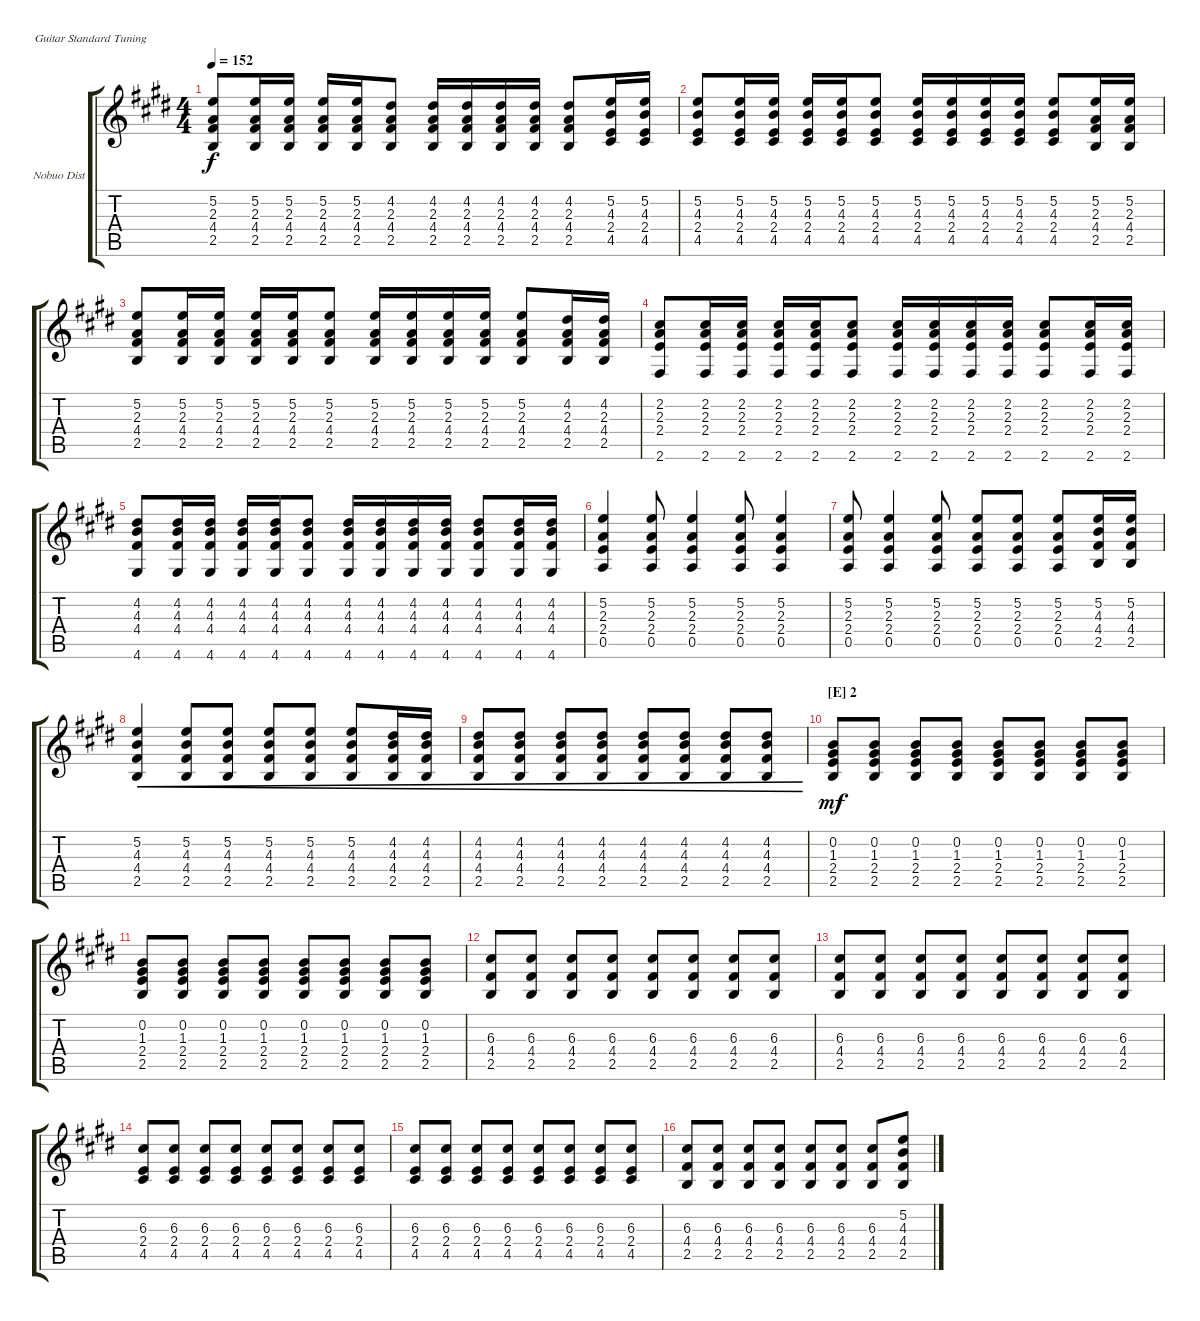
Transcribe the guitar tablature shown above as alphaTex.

\bracketExtendMode groupsimilarinstruments
\firstSystemTrackNameOrientation horizontal
\otherSystemsTrackNameOrientation horizontal
\track ("Nobuo Distortion" "Nobuo Dist") {instrument acousticguitarnylon}
\staff {score tabs}
\tuning (E4 B3 G3 D3 A2 E2)
\ts (4 4)
\tempo 152
\clef g2
\ks e
(4.4 2.3 5.2 2.5).8{dy f} (4.4 2.3 5.2 2.5).16 (4.4 2.3 5.2 2.5).16 (4.4 2.3 5.2 2.5).16 (4.4 2.3 5.2 2.5).16 (4.4 2.3 4.2 2.5).8 (4.4 2.3 4.2 2.5).16 (4.4 2.3 4.2 2.5).16 (4.4 2.3 4.2 2.5).16 (4.4 2.3 4.2 2.5).16 (4.4 2.3 4.2 2.5).8 (2.4 4.3 5.2 4.5).16 (2.4 4.3 5.2 4.5).16 |
(2.4 4.3 5.2 4.5).8 (2.4 4.3 5.2 4.5).16 (2.4 4.3 5.2 4.5).16 (2.4 4.3 5.2 4.5).16 (2.4 4.3 5.2 4.5).16 (2.4 4.3 5.2 4.5).8 (2.4 4.3 5.2 4.5).16 (2.4 4.3 5.2 4.5).16 (2.4 4.3 5.2 4.5).16 (2.4 4.3 5.2 4.5).16 (2.4 4.3 5.2 4.5).8 (4.4 2.3 5.2 2.5).16 (4.4 2.3 5.2 2.5).16 |
(4.4 2.3 5.2 2.5).8 (4.4 2.3 5.2 2.5).16 (4.4 2.3 5.2 2.5).16 (4.4 2.3 5.2 2.5).16 (4.4 2.3 5.2 2.5).16 (4.4 2.3 5.2 2.5).8 (4.4 2.3 5.2 2.5).16 (4.4 2.3 5.2 2.5).16 (4.4 2.3 5.2 2.5).16 (4.4 2.3 5.2 2.5).16 (4.4 2.3 5.2 2.5).8 (4.4 2.3 4.2 2.5).16 (4.4 2.3 4.2 2.5).16 |
(2.4 2.3 2.2 2.6).8 (2.4 2.3 2.2 2.6).16 (2.4 2.3 2.2 2.6).16 (2.4 2.3 2.2 2.6).16 (2.4 2.3 2.2 2.6).16 (2.4 2.3 2.2 2.6).8 (2.4 2.3 2.2 2.6).16 (2.4 2.3 2.2 2.6).16 (2.4 2.3 2.2 2.6).16 (2.4 2.3 2.2 2.6).16 (2.4 2.3 2.2 2.6).8 (2.4 2.3 2.2 2.6).16 (2.4 2.3 2.2 2.6).16 |
(4.4 4.3 4.2 4.6).8 (4.4 4.3 4.2 4.6).16 (4.4 4.3 4.2 4.6).16 (4.4 4.3 4.2 4.6).16 (4.4 4.3 4.2 4.6).16 (4.4 4.3 4.2 4.6).8 (4.4 4.3 4.2 4.6).16 (4.4 4.3 4.2 4.6).16 (4.4 4.3 4.2 4.6).16 (4.4 4.3 4.2 4.6).16 (4.4 4.3 4.2 4.6).8 (4.4 4.3 4.2 4.6).16 (4.4 4.3 4.2 4.6).16 |
(2.4 2.3 5.2 0.5).4 (2.4 2.3 5.2 0.5).8 (2.4 2.3 5.2 0.5).4 (2.4 2.3 5.2 0.5).8 (2.4 2.3 5.2 0.5).4 |
(2.4 2.3 5.2 0.5).8 (2.4 2.3 5.2 0.5).4 (2.4 2.3 5.2 0.5).8 (2.4 2.3 5.2 0.5).8 (2.4 2.3 5.2 0.5).8 (2.4 2.3 5.2 0.5).8 (2.5 4.4 4.3 5.2).16 (5.2 4.3 4.4 2.5).16 |
(2.5 4.4 4.3 5.2).4{cre} (2.5 4.4 4.3 5.2).8{cre} (2.5 4.4 4.3 5.2).8{cre} (2.5 4.4 4.3 5.2).8{cre} (2.5 4.4 4.3 5.2).8{cre} (2.5 4.4 4.3 5.2).8{cre} (2.5 4.4 4.3 4.2).16{cre} (2.5 4.4 4.3 4.2).16{cre} |
(2.5 4.4 4.3 4.2).8{cre} (2.5 4.4 4.3 4.2).8{cre} (2.5 4.4 4.3 4.2).8{cre} (2.5 4.4 4.3 4.2).8{cre} (2.5 4.4 4.3 4.2).8{cre} (2.5 4.4 4.3 4.2).8{cre} (2.5 4.4 4.3 4.2).8{cre} (2.5 4.4 4.3 4.2).8{cre} |
\section ("E" "2")
(2.5 2.4 1.3 0.2).8{dy mf} (2.5 2.4 1.3 0.2).8 (2.5 2.4 1.3 0.2).8 (2.5 2.4 1.3 0.2).8 (2.5 2.4 1.3 0.2).8 (2.5 2.4 1.3 0.2).8 (2.5 2.4 1.3 0.2).8 (2.5 2.4 1.3 0.2).8 |
(2.5 2.4 1.3 0.2).8 (2.5 2.4 1.3 0.2).8 (2.5 2.4 1.3 0.2).8 (2.5 2.4 1.3 0.2).8 (2.5 2.4 1.3 0.2).8 (2.5 2.4 1.3 0.2).8 (2.5 2.4 1.3 0.2).8 (2.5 2.4 1.3 0.2).8 |
(2.5 4.4 6.3).8 (2.5 4.4 6.3).8 (2.5 4.4 6.3).8 (2.5 4.4 6.3).8 (2.5 4.4 6.3).8 (2.5 4.4 6.3).8 (2.5 4.4 6.3).8 (2.5 4.4 6.3).8 |
(2.5 4.4 6.3).8 (2.5 4.4 6.3).8 (2.5 4.4 6.3).8 (2.5 4.4 6.3).8 (2.5 4.4 6.3).8 (2.5 4.4 6.3).8 (2.5 4.4 6.3).8 (2.5 4.4 6.3).8 |
(4.5 2.4 6.3).8 (4.5 2.4 6.3).8 (4.5 2.4 6.3).8 (4.5 2.4 6.3).8 (4.5 2.4 6.3).8 (4.5 2.4 6.3).8 (4.5 2.4 6.3).8 (4.5 2.4 6.3).8 |
(4.5 2.4 6.3).8 (4.5 2.4 6.3).8 (4.5 2.4 6.3).8 (4.5 2.4 6.3).8 (4.5 2.4 6.3).8 (4.5 2.4 6.3).8 (4.5 2.4 6.3).8 (4.5 2.4 6.3).8 |
(2.5 4.4 6.3).8 (2.5 4.4 6.3).8 (2.5 4.4 6.3).8 (2.5 4.4 6.3).8 (2.5 4.4 6.3).8 (2.5 4.4 6.3).8 (2.5 4.4 6.3).8 (2.5 4.4 4.3 5.2).8
